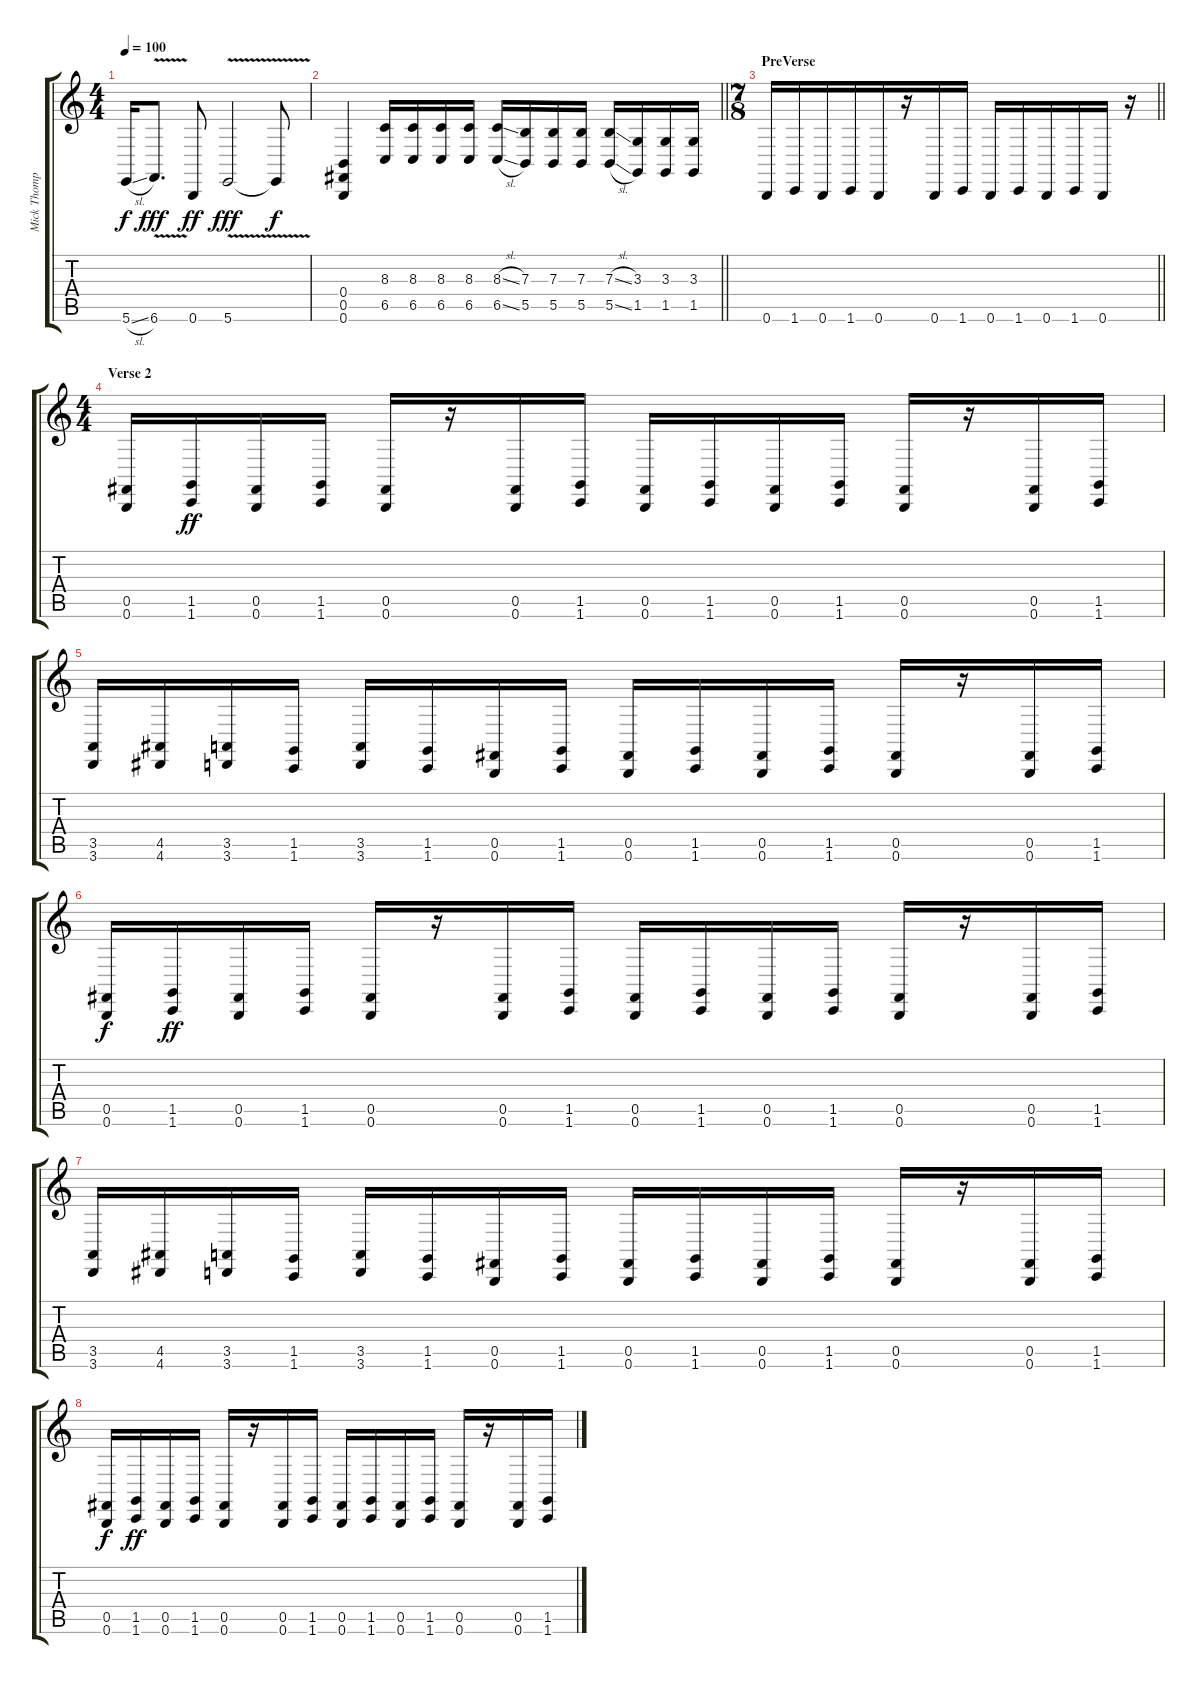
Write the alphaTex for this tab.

\track ("Mick Thompson" "Mick Thomp") {instrument lead1square}
\staff {score tabs}
\tuning (Db4 Ab3 E3 B2 Gb2 B1) {hide}
\ts (4 4)
\tempo 100
\clef g2
\ks c
5.6{sl}.16{dy f} 6.6{v}.8{d dy fff} 0.6.8{dy ff} 5.6{v}.2{dy fff} 5.6{t}.8{dy f} |
\barLineRight lightlight
(0.4 0.5 0.6).4 (8.3 6.5).16 (8.3 6.5).16 (8.3 6.5).16 (8.3 6.5).16 (8.3{sl} 6.5{sl}).16 (7.3 5.5).16 (7.3 5.5).16 (7.3 5.5).16 (7.3{sl} 5.5{sl}).16 (3.3 1.5).16 (3.3 1.5).16 (3.3 1.5).16 |
\ts (7 8)
\section ("" "PreVerse")
\barLineRight lightlight
0.6.16 1.6.16 0.6.16 1.6.16 0.6.16 r.16 0.6.16 1.6.16 0.6.16 1.6.16 0.6.16 1.6.16 0.6.16 r.16 |
\ts (4 4)
\section ("" "Verse 2")
(0.5 0.6).16 (1.5 1.6).16{dy ff} (0.5 0.6).16 (1.5 1.6).16 (0.5 0.6).16 r.16 (0.5 0.6).16 (1.5 1.6).16 (0.5 0.6).16 (1.5 1.6).16 (0.5 0.6).16 (1.5 1.6).16 (0.5 0.6).16 r.16 (0.5 0.6).16 (1.5 1.6).16 |
(3.5 3.6).16 (4.5 4.6).16 (3.5 3.6).16 (1.5 1.6).16 (3.5 3.6).16 (1.5 1.6).16 (0.5 0.6).16 (1.5 1.6).16 (0.5 0.6).16 (1.5 1.6).16 (0.5 0.6).16 (1.5 1.6).16 (0.5 0.6).16 r.16 (0.5 0.6).16 (1.5 1.6).16 |
(0.5 0.6).16{dy f} (1.5 1.6).16{dy ff} (0.5 0.6).16 (1.5 1.6).16 (0.5 0.6).16 r.16 (0.5 0.6).16 (1.5 1.6).16 (0.5 0.6).16 (1.5 1.6).16 (0.5 0.6).16 (1.5 1.6).16 (0.5 0.6).16 r.16 (0.5 0.6).16 (1.5 1.6).16 |
(3.5 3.6).16 (4.5 4.6).16 (3.5 3.6).16 (1.5 1.6).16 (3.5 3.6).16 (1.5 1.6).16 (0.5 0.6).16 (1.5 1.6).16 (0.5 0.6).16 (1.5 1.6).16 (0.5 0.6).16 (1.5 1.6).16 (0.5 0.6).16 r.16 (0.5 0.6).16 (1.5 1.6).16 |
(0.5 0.6).16{dy f} (1.5 1.6).16{dy ff} (0.5 0.6).16 (1.5 1.6).16 (0.5 0.6).16 r.16 (0.5 0.6).16 (1.5 1.6).16 (0.5 0.6).16 (1.5 1.6).16 (0.5 0.6).16 (1.5 1.6).16 (0.5 0.6).16 r.16 (0.5 0.6).16 (1.5 1.6).16
